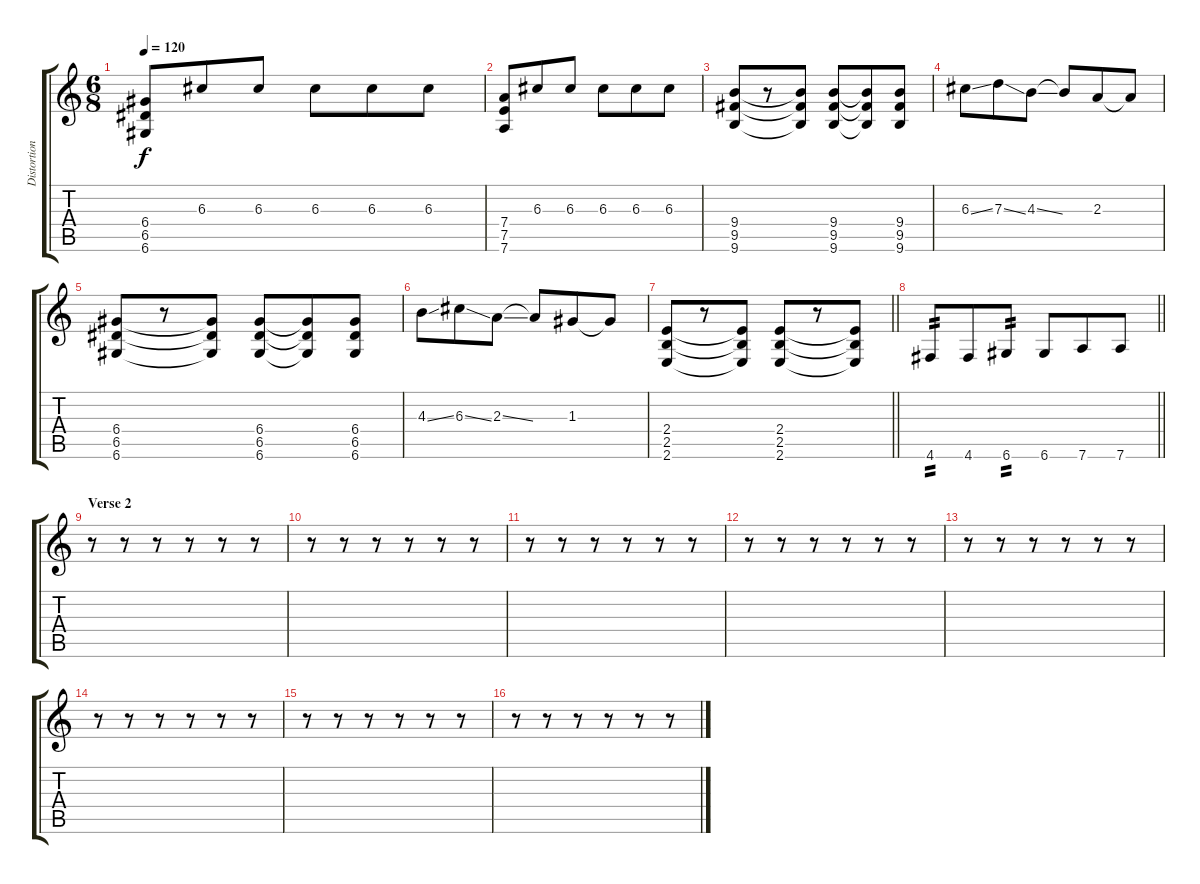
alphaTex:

\track ("Distortion" "Distortion") {instrument distortionguitar}
\staff {score tabs}
\tuning (E4 B3 G3 D3 A2 D2) {hide}
\ts (6 8)
\tempo 120
\clef g2
\ks c
(6.4 6.5 6.6).8{dy f} 6.3.8 6.3.8 6.3.8 6.3.8 6.3.8 |
(7.4 7.5 7.6).8 6.3.8 6.3.8 6.3.8 6.3.8 6.3.8 |
(9.4 9.5 9.6).8 r.8 (9.4{t} 9.5{t} 9.6{t}).8 (9.4 9.5 9.6).8 (9.4{t} 9.5{t} 9.6{t}).8 (9.4 9.5 9.6).8 |
6.3{ss}.8 7.3{ss}.8 4.3{ss}.8 4.3{t}.8 2.3.8 2.3{t}.8 |
(6.4 6.5 6.6).8 r.8 (6.4{t} 6.5{t} 6.6{t}).8 (6.4 6.5 6.6).8 (6.4{t} 6.5{t} 6.6{t}).8 (6.4 6.5 6.6).8 |
4.3{ss}.8 6.3{ss}.8 2.3{ss}.8 2.3{t}.8 1.3.8 1.3{t}.8 |
\barLineRight lightlight
(2.4 2.5 2.6).8 r.8 (2.4{t} 2.5{t} 2.6{t}).8 (2.4 2.5 2.6).8 r.8 (2.4{t} 2.5{t} 2.6{t}).8 |
\barLineRight lightlight
4.6.8{tp 2} 4.6.8 6.6.8{tp 2} 6.6.8 7.6.8 7.6.8 |
\section ("" "Verse 2")
r.8 r.8 r.8 r.8 r.8 r.8 |
r.8 r.8 r.8 r.8 r.8 r.8 |
r.8 r.8 r.8 r.8 r.8 r.8 |
r.8 r.8 r.8 r.8 r.8 r.8 |
r.8 r.8 r.8 r.8 r.8 r.8 |
r.8 r.8 r.8 r.8 r.8 r.8 |
r.8 r.8 r.8 r.8 r.8 r.8 |
r.8 r.8 r.8 r.8 r.8 r.8
